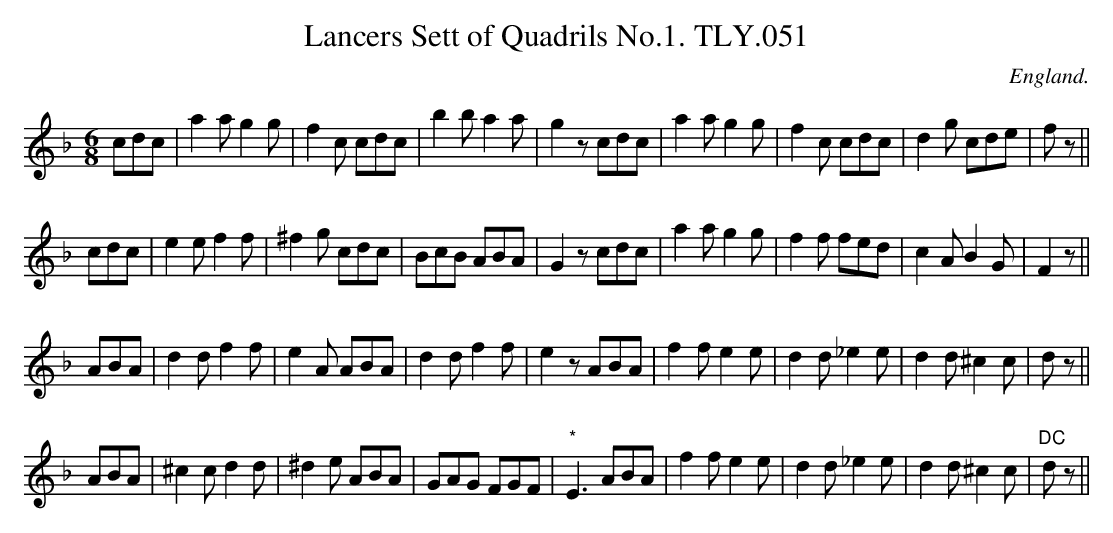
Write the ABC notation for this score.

X:1
T:Lancers Sett of Quadrils No.1. TLY.051
M:6/8
L:1/8
O:England.
K:D min
cdc| a2a g2g|f2 c cdc| b2b a2a| g2 z cdc| a2a g2g| f2 c cdc| d2 g cde| f
2 z||!
cdc| e2e f2f| ^f2 g cdc| BcB ABA| G2 z cdc|a2a g2g|f2f fed| c2A B2G| F2
z||!
ABA| d2d f2f| e2 A ABA| d2d f2f| e2 z ABA| f2f e2e| d2d _e2e| d2d ^c2c|d
2 z||!
ABA| ^c2c d2d| ^d2e ABA| GAG FGF| "*"E3 ABA| f2f e2e| d2d _e2e| d2d ^c2c
| "DC"d
2z||
